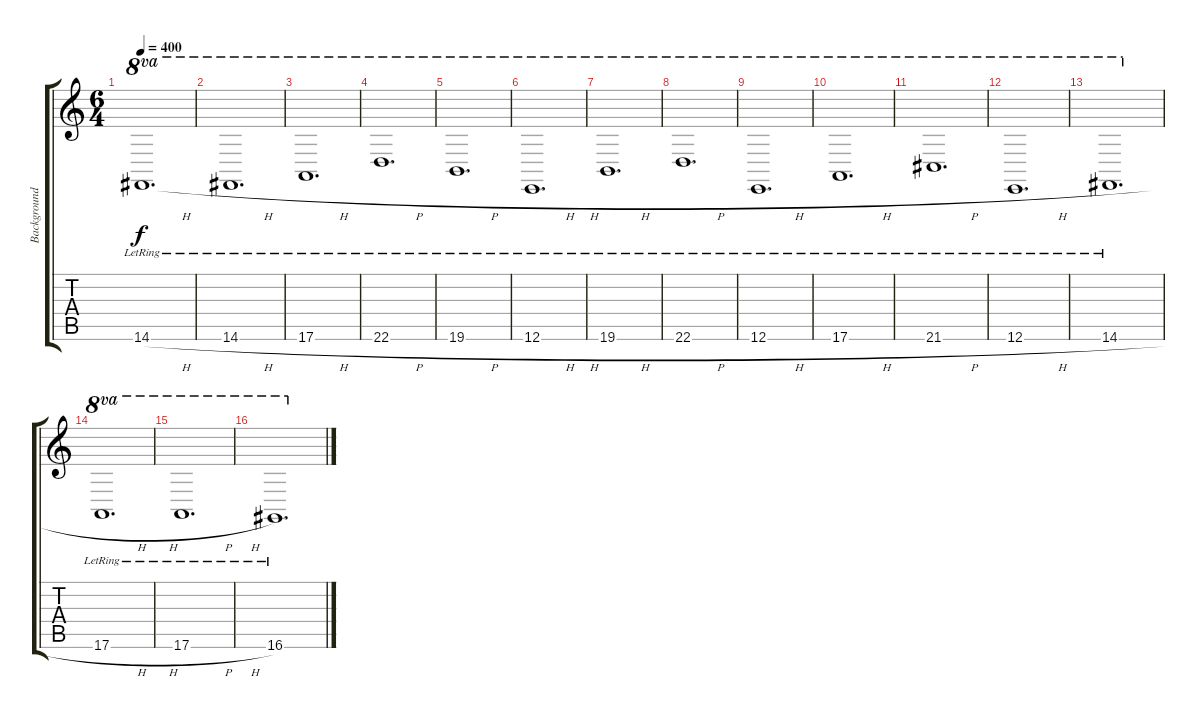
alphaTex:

\track ("Background" "Background") {instrument orchestrahit}
\staff {score tabs}
\tuning (E4 B3 G3 D3 A2 E2) {hide}
\ts (6 4)
\tempo 400
\clef g2
\ks c
14.6{h lr}.1{d ot 8va dy f instrument orchestrahit} |
14.6{h lr}.1{d ot 8va} |
17.6{h lr}.1{d ot 8va} |
22.6{h lr}.1{d ot 8va beam Up} |
19.6{h lr}.1{d ot 8va beam Up} |
12.6{h lr}.1{d ot 8va beam Up} |
19.6{h lr}.1{d ot 8va beam Up} |
22.6{h lr}.1{d ot 8va} |
12.6{h lr}.1{d ot 8va} |
17.6{h lr}.1{d ot 8va} |
21.6{h lr}.1{d ot 8va beam Up} |
12.6{h lr}.1{d ot 8va} |
14.6{h lr}.1{d ot 8va} |
17.6{h lr}.1{d ot 8va} |
17.6{h lr}.1{d ot 8va beam Up} |
16.6{h lr}.1{d ot 8va beam Up}
